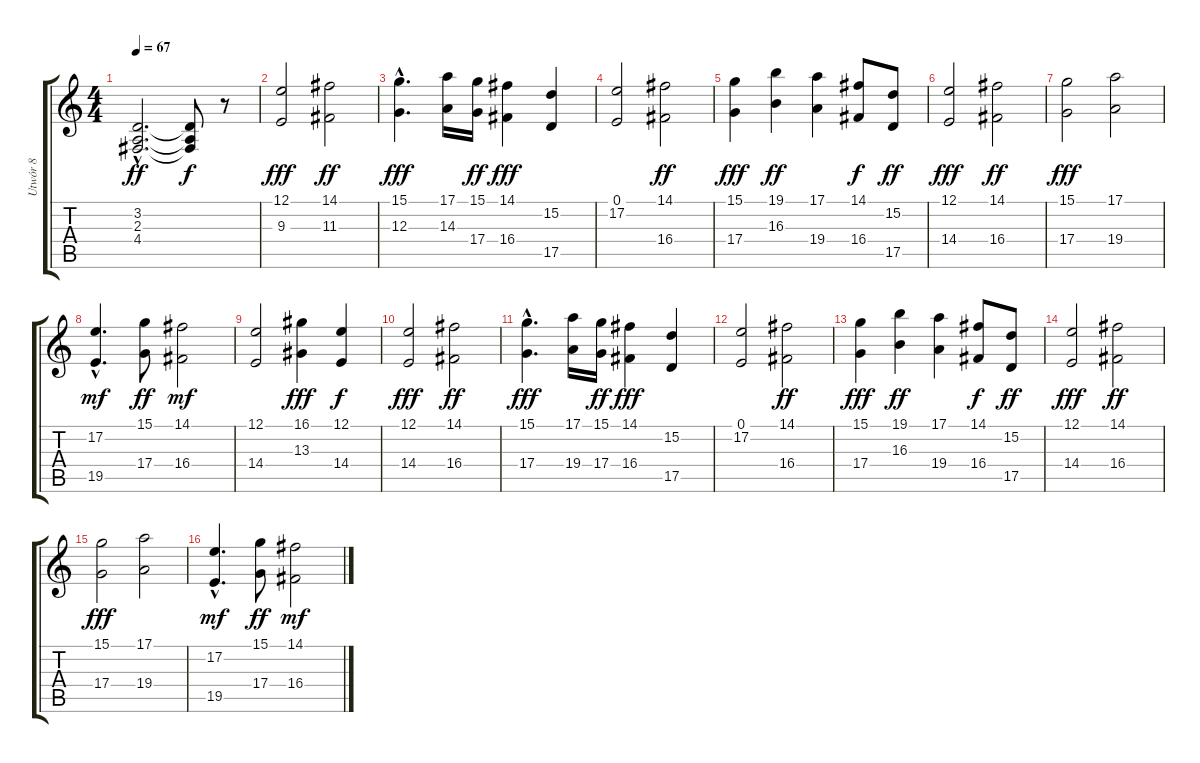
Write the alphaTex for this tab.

\track ("Utwór 8" "Utwór 8") {instrument synthstrings1}
\staff {score tabs}
\tuning (E4 B3 G3 D3 A2 E2) {hide}
\ts (4 4)
\tempo 67
\clef g2
\ks c
(3.2{hac} 2.3{hac} 4.4{hac}).2{d dy ff} (3.2{t} 2.3{t} 4.4{t}).8{dy f} r.8 |
(12.1 9.3).2{dy fff} (14.1 11.3).2{dy ff} |
(15.1{hac} 12.3{hac}).4{d dy fff} (17.1 14.3).16 (15.1 17.4).16{dy ff} (14.1 16.4).4{dy fff} (15.2 17.5).4 |
(0.1 17.2).2 (14.1 16.4).2{dy ff} |
(15.1 17.4).4{dy fff} (19.1 16.3).4{dy ff} (17.1 19.4).4 (14.1 16.4).8{dy f} (15.2 17.5).8{dy ff} |
(12.1 14.4).2{dy fff} (14.1 16.4).2{dy ff} |
(15.1 17.4).2{dy fff} (17.1 19.4).2 |
(17.2{hac} 19.5{hac}).4{d dy mf} (15.1 17.4).8{dy ff} (14.1 16.4).2{dy mf} |
(12.1 14.4).2 (16.1 13.3).4{dy fff} (12.1 14.4).4{dy f} |
(12.1 14.4).2{dy fff} (14.1 16.4).2{dy ff} |
(15.1{hac} 17.4{hac}).4{d dy fff} (17.1 19.4).16 (15.1 17.4).16{dy ff} (14.1 16.4).4{dy fff} (15.2 17.5).4 |
(0.1 17.2).2 (14.1 16.4).2{dy ff} |
(15.1 17.4).4{dy fff} (19.1 16.3).4{dy ff} (17.1 19.4).4 (14.1 16.4).8{dy f} (15.2 17.5).8{dy ff} |
(12.1 14.4).2{dy fff} (14.1 16.4).2{dy ff} |
(15.1 17.4).2{dy fff} (17.1 19.4).2 |
(17.2{hac} 19.5{hac}).4{d dy mf} (15.1 17.4).8{dy ff} (14.1 16.4).2{dy mf}
